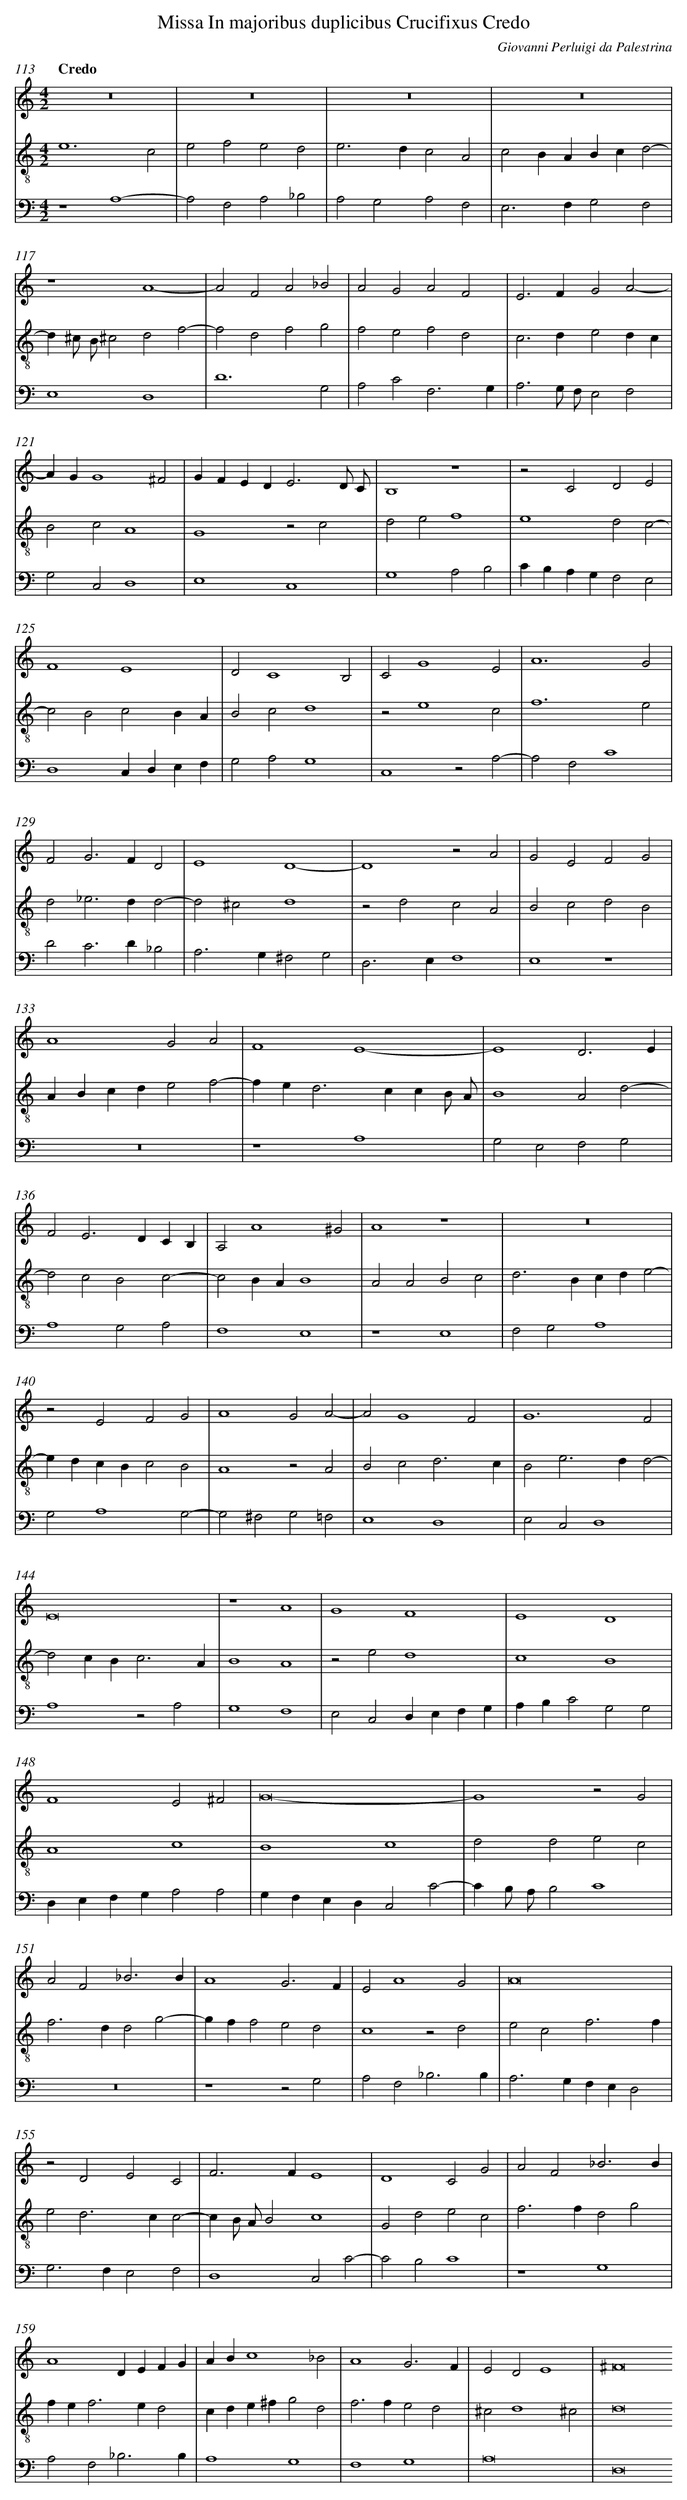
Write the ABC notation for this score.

X:1
T: Missa In majoribus duplicibus Crucifixus Credo
C: Giovanni Perluigi da Palestrina
L: 1/4
M: 4/2
Q: "Credo"
V: 1 clef=treble
V: 2 clef=treble-8
V: 3 clef=bass
K: C
[V:1] z8 |
[V:2] e6c2 |
[V:3] z4A,4- |
[V:1] z8 |
[V:2] e2f2e2d2 |
[V:3] A,2F,2A,2_B,2 |
[V:1] z8 |
[V:2] e2>d2c2A2 |
[V:3] A,2G,2A,2F,2 |
[V:1] z8 |
[V:2] c2BABcd2- |
[V:3] E,2>F,2G,2F,2 |
[V:1] z4A4- |
[V:2] d^c/ B/^c2d2f2- |
[V:3] E,4D,4 |
[V:1] A2F2A2_B2 |
[V:2] f2d2f2g2 |
[V:3] D6G,2 |
[V:1] A2G2A2F2 |
[V:2] f2e2f2d2 |
[V:3] A,2C2F,3G, |
[V:1] E2>F2G2A2- |
[V:2] c2>d2e2dc |
[V:3] A,3G,/ F,/E,2F,2 |
[V:1] AGG4^F2 |
[V:2] B2c2A4 |
[V:3] G,2C,2D,4 |
[V:1] GFED2<E2D/ C/ |
[V:2] G4z2c2 |
[V:3] E,4C,4 |
[V:1] B,4z4 |
[V:2] d2e2f4 |
[V:3] G,4A,2B,2 |
[V:1] z2C2D2E2 |
[V:2] e4d2c2- |
[V:3] CB,A,G,F,2E,2 |
[V:1] F4E4 |
[V:2] c2B2c2BA |
[V:3] D,4C,D,E,F, |
[V:1] D2C4B,2 |
[V:2] B2c2d4 |
[V:3] G,2A,2G,4 |
[V:1] C2G4E2 |
[V:2] z2e4c2 |
[V:3] C,4z2A,2- |
[V:1] A6G2 |
[V:2] f6e2 |
[V:3] A,2F,2C4 |
[V:1] F2G2>F2D2 |
[V:2] d2_e2>d2d2- |
[V:3] D2C2>D2_B,2 |
[V:1] E4D4- |
[V:2] d2^c2d4 |
[V:3] A,2>G,2^F,2G,2 |
[V:1] D4z2A2 |
[V:2] z2d2c2A2 |
[V:3] D,2>E,2F,4 |
[V:1] G2E2F2G2 |
[V:2] B2c2d2B2 |
[V:3] E,4z4 |
[V:1] A4G2A2 |
[V:2] ABcde2f2- |
[V:3] z8 |
[V:1] F4E4- |
[V:2] fe2<d2ccB/ A/ |
[V:3] z4A,4 |
[V:1] E4D3E |
[V:2] B4A2d2- |
[V:3] G,2E,2F,2G,2 |
[V:1] F2E2>D2CB, |
[V:2] d2c2B2c2- |
[V:3] A,4G,2A,2 |
[V:1] A,2A4^G2 |
[V:2] c2BAB4 |
[V:3] F,4E,4 |
[V:1] A4z4 |
[V:2] A2A2B2c2 |
[V:3] z4E,4 |
[V:1] z8 |
[V:2] d2>B2cde2- |
[V:3] F,2G,2A,4 |
[V:1] z2E2F2G2 |
[V:2] edcBc2B2 |
[V:3] G,2A,4G,2- |
[V:1] A4G2A2- |
[V:2] A4z2A2 |
[V:3] G,2^F,2G,2=F,2 |
[V:1] A2G4F2 |
[V:2] B2c2d3c |
[V:3] E,4D,4 |
[V:1] G6F2 |
[V:2] B2e2>d2d2- |
[V:3] E,2C,2D,4 |
[V:1] E8 |
[V:2] d2cB2<c2A |
[V:3] A,4z2A,2 |
[V:1] z4A4 |
[V:2] B4A4 |
[V:3] G,4F,4 |
[V:1] G4F4 |
[V:2] z2e2d4 |
[V:3] E,2C,2D,E,F,G, |
[V:1] E4D4 |
[V:2] c4B4 |
[V:3] A,B,C2G,2G,2 |
[V:1] F4E2^F2 |
[V:2] A4c4 |
[V:3] D,E,F,G,A,2A,2 |
[V:1] G8- |
[V:2] B4c4 |
[V:3] G,F,E,D,C,2C2- |
[V:1] G4z2G2 |
[V:2] d2d2e2c2 |
[V:3] CB,/ A,/B,2C4 |
[V:1] A2F2_B3B |
[V:2] f2>d2d2g2- |
[V:3] z8 |
[V:1] A4G3F |
[V:2] gff2e2d2 |
[V:3] z4z2G,2 |
[V:1] E2A4G2 |
[V:2] c4z2d2 |
[V:3] A,2F,2_B,3B, |
[V:1] A8 |
[V:2] e2c2f3f |
[V:3] A,2>G,2F,E,D,2 |
[V:1] z2D2E2C2 |
[V:2] e2d2>c2c2- |
[V:3] G,2>F,2E,2F,2 |
[V:1] F2>F2E4 |
[V:2] cB/ A/B2c4 |
[V:3] D,4C,2C2- |
[V:1] D4C2G2 |
[V:2] G2d2e2c2 |
[V:3] C2B,2C4 |
[V:1] A2F2_B3B |
[V:2] f2>f2d2g2 |
[V:3] z4G,4 |
[V:1] A4DEFG |
[V:2] fe2<f2ed2 |
[V:3] A,2F,2_B,3B, |
[V:1] ABc4_B2 |
[V:2] cde^fg2d2 |
[V:3] A,4G,4 |
[V:1] A4G3F |
[V:2] f2>f2e2d2 |
[V:3] F,4G,4 |
[V:1] E2D2E4 |
[V:2] ^c2d4^c2 |
[V:3] A,8 |
[V:1] ^F8
[V:2] d8
[V:3] D,8
